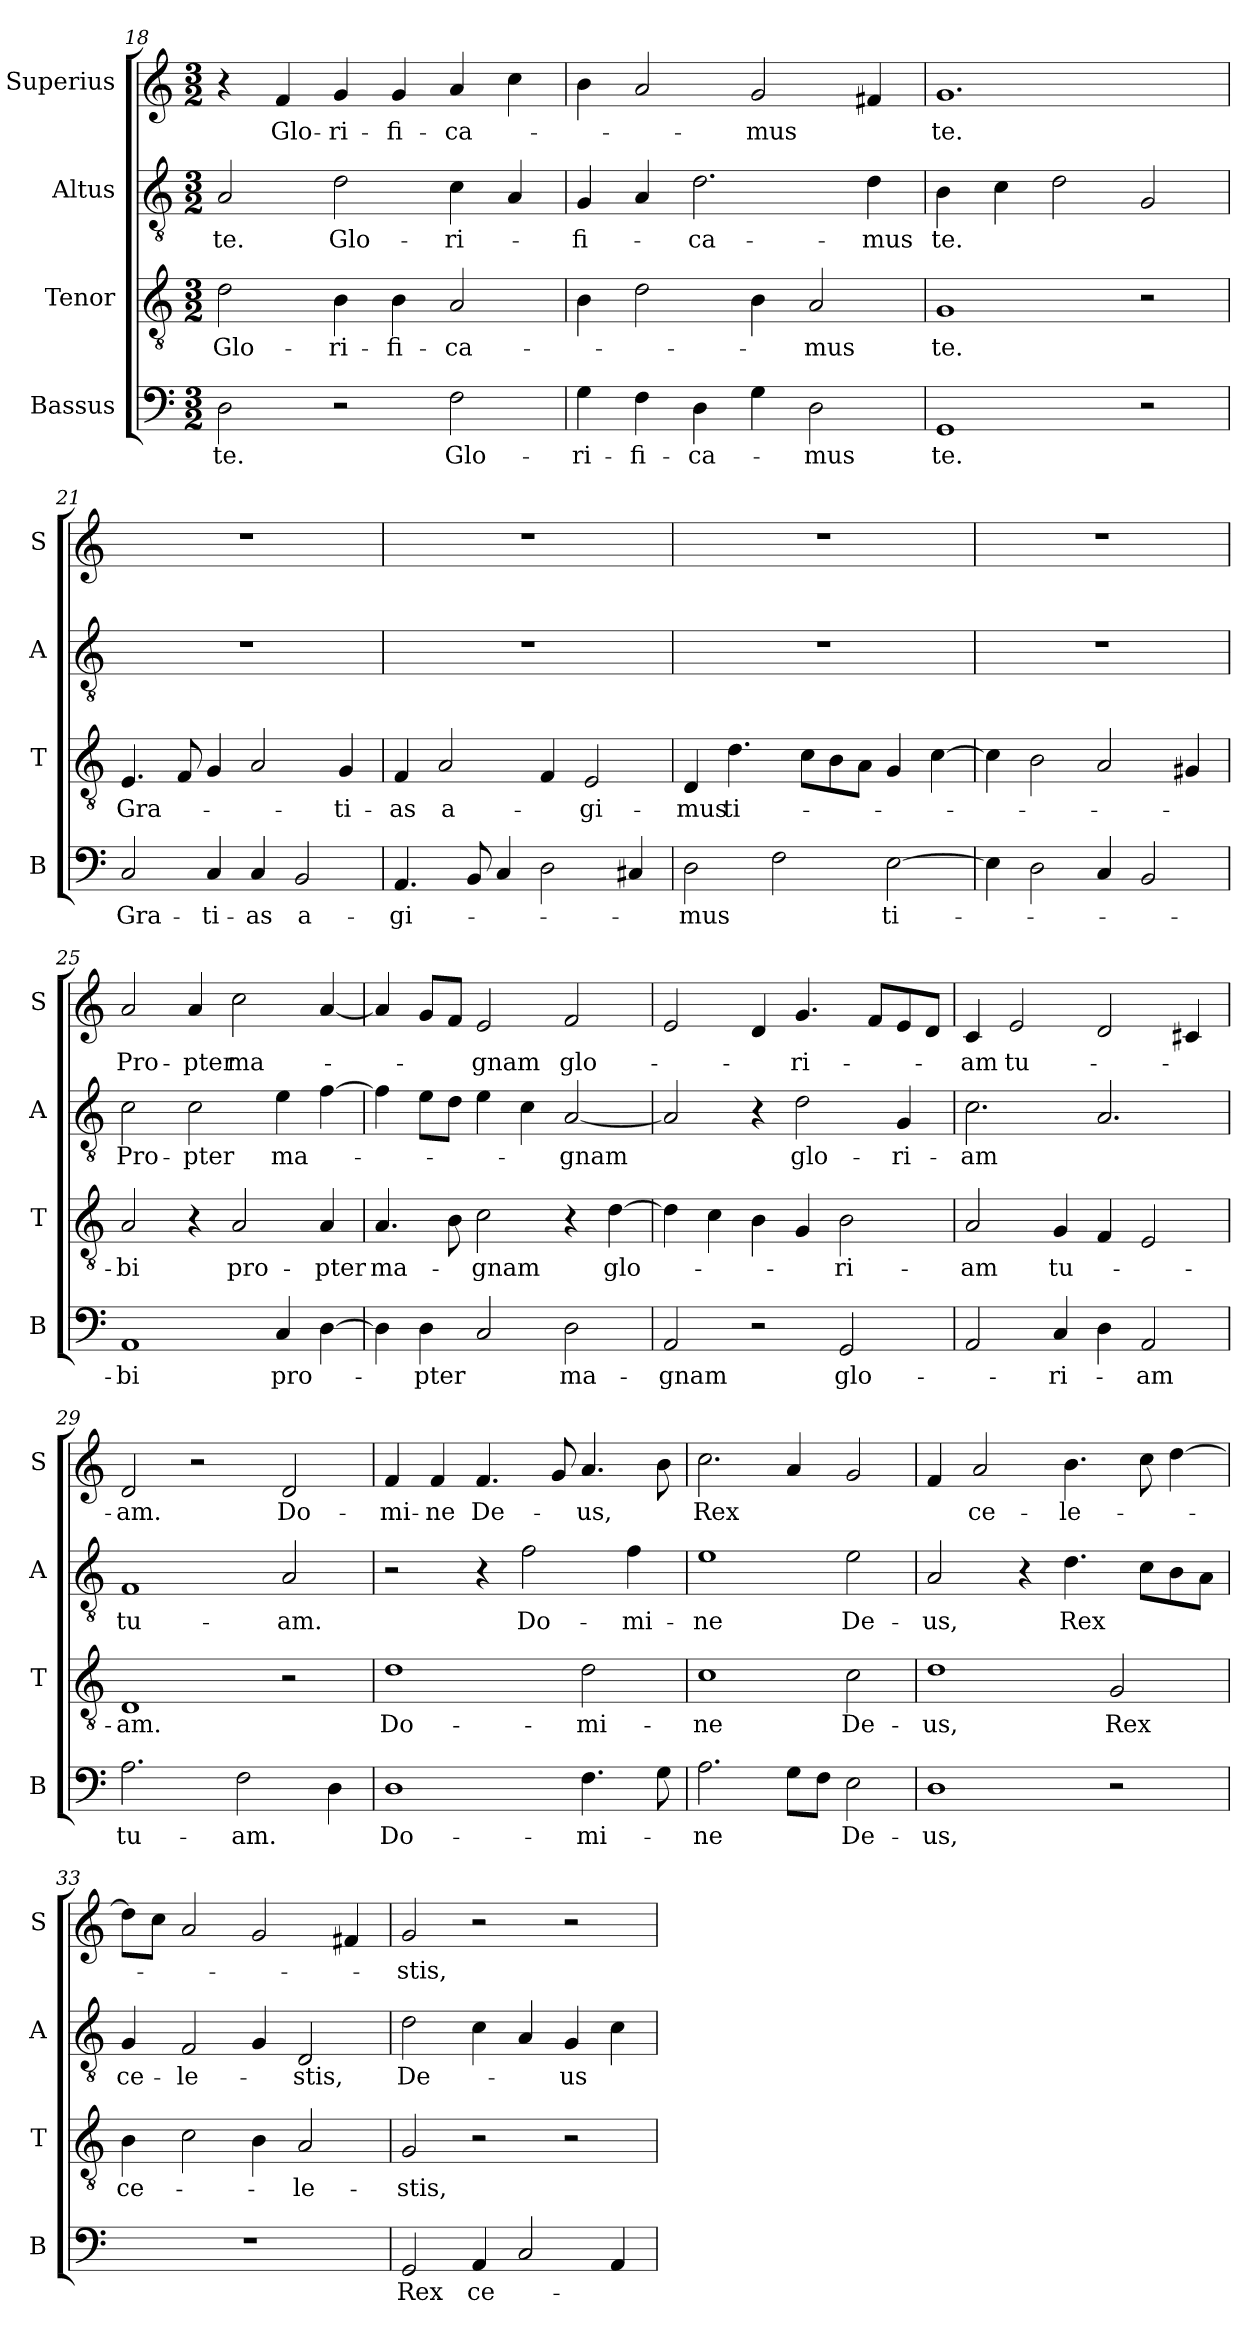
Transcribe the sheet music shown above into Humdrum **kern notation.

**kern	**text	**kern	**text	**kern	**text	**kern	**text
*part4	*part4	*part3	*part3	*part2	*part2	*part1	*part1
*staff4	*staff4	*staff3	*staff3	*staff2	*staff2	*staff1	*staff1
*I"Bassus	*	*I"Tenor	*	*I"Altus	*	*I"Superius	*
*I'B	*	*I'T	*	*I'A	*	*I'S	*
*clefF4	*	*clefGv2	*	*clefGv2	*	*clefG2	*
*k[]	*	*k[]	*	*k[]	*	*k[]	*
*M3/2	*	*M3/2	*	*M3/2	*	*M3/2	*
=18	=18	=18	=18	=18	=18	=18	=18
2D	te.	2d	Glo-	2A	te.	4r	.
.	.	.	.	.	.	4f	Glo-
2r	.	4B	-ri-	2d	Glo-	4g	-ri-
.	.	4B	-fi-	.	.	4g	-fi-
2F	Glo-	2A	-ca-	4c	-ri-	4a	-ca-
.	.	.	.	4A	.	4cc	.
=19	=19	=19	=19	=19	=19	=19	=19
4G	-ri-	4B	.	4G	-fi-	4b	.
4F	-fi-	2d	.	4A	.	2a	.
4D	-ca-	.	.	2.d	-ca-	.	.
4G	.	4B	.	.	.	2g	-mus
2D	-mus	2A	-mus	.	.	.	.
.	.	.	.	4d	-mus	4f#X	.
=20	=20	=20	=20	=20	=20	=20	=20
1GG	te.	1G	te.	4B	te.	1.g	te.
.	.	.	.	4c	.	.	.
.	.	.	.	2d	.	.	.
2r	.	2r	.	2G	.	.	.
=21	=21	=21	=21	=21	=21	=21	=21
2C	Gra-	4.E	Gra-	1.r	.	1.r	.
.	.	8F	.	.	.	.	.
4C	-ti-	4G	.	.	.	.	.
4C	-as	2A	.	.	.	.	.
2BB	a-	.	.	.	.	.	.
.	.	4G	-ti-	.	.	.	.
=22	=22	=22	=22	=22	=22	=22	=22
4.AA	-gi-	4F	-as	1.r	.	1.r	.
.	.	2A	a-	.	.	.	.
8BB	.	.	.	.	.	.	.
4C	.	.	.	.	.	.	.
2D	.	4F	.	.	.	.	.
.	.	2E	-gi-	.	.	.	.
4C#X	.	.	.	.	.	.	.
=23	=23	=23	=23	=23	=23	=23	=23
2D	-mus	4D	-mus	1.r	.	1.r	.
.	.	4.d	ti-	.	.	.	.
2F	.	.	.	.	.	.	.
.	.	8cL	.	.	.	.	.
.	.	8B	.	.	.	.	.
.	.	8AJ	.	.	.	.	.
[2E	ti-	4G	.	.	.	.	.
.	.	[4c	.	.	.	.	.
=24	=24	=24	=24	=24	=24	=24	=24
4E]	.	4c]	.	1.r	.	1.r	.
2D	.	2B	.	.	.	.	.
4C	.	2A	.	.	.	.	.
2BB	.	.	.	.	.	.	.
.	.	4G#X	.	.	.	.	.
=25	=25	=25	=25	=25	=25	=25	=25
1AA	-bi	2A	-bi	2c	Pro-	2a	Pro-
.	.	4r	.	2c	-pter	4a	-pter
.	.	2A	pro-	.	.	2cc	ma-
4C	pro-	.	.	4e	ma-	.	.
[4D	.	4A	-pter	[4f	.	[4a	.
=26	=26	=26	=26	=26	=26	=26	=26
4D]	.	4.A	ma-	4f]	.	4a]	.
4D	-pter	.	.	8eL	.	8gL	.
.	.	8B	.	8dJ	.	8fJ	.
2C	.	2c	-gnam	4e	.	2e	-gnam
.	.	.	.	4c	.	.	.
2D	ma-	4r	.	[2A	-gnam	2f	glo-
.	.	[4d	glo-	.	.	.	.
=27	=27	=27	=27	=27	=27	=27	=27
2AA	-gnam	4d]	.	2A]	.	2e	.
.	.	4c	.	.	.	.	.
2r	.	4B	.	4r	.	4d	.
.	.	4G	.	2d	glo-	4.g	-ri-
!	!LO:LY:i	!	!	!	!	!	!
2GG	glo-	2B	-ri-	.	.	.	.
.	.	.	.	.	.	8fL	.
.	.	.	.	4G	-ri-	8e	.
.	.	.	.	.	.	8dJ	.
=28	=28	=28	=28	=28	=28	=28	=28
2AA	.	2A	-am	2.c	-am	4c	-am
.	.	.	.	.	.	2e	tu-
!	!LO:LY:i	!	!	!	!	!	!
4C	-ri-	4G	tu-	.	.	.	.
4D	.	4F	.	2.A	.	2d	.
!	!LO:LY:i	!	!	!	!	!	!
2AA	-am	2E	.	.	.	.	.
.	.	.	.	.	.	4c#X	.
=29	=29	=29	=29	=29	=29	=29	=29
!	!LO:LY:i	!	!	!	!	!	!
2.A	tu-	1D	-am.	1F	tu-	2d	-am.
.	.	.	.	.	.	2r	.
!	!LO:LY:i	!	!	!	!	!	!
2F	-am.	.	.	.	.	.	.
.	.	2r	.	2A	-am.	2d	Do-
4D	.	.	.	.	.	.	.
=30	=30	=30	=30	=30	=30	=30	=30
1D	Do-	1d	Do-	2r	.	4f	-mi-
.	.	.	.	.	.	4f	-ne
.	.	.	.	4r	.	4.f	De-
.	.	.	.	2f	Do-	.	.
.	.	.	.	.	.	8g	.
4.F	-mi-	2d	-mi-	.	.	4.a	-us,
.	.	.	.	4f	-mi-	.	.
8G	.	.	.	.	.	8b	.
=31	=31	=31	=31	=31	=31	=31	=31
2.A	-ne	1c	-ne	1e	-ne	2.cc	Rex
8GL	.	.	.	.	.	4a	.
8FJ	.	.	.	.	.	.	.
2E	De-	2c	De-	2e	De-	2g	.
=32	=32	=32	=32	=32	=32	=32	=32
1D	-us,	1d	-us,	2A	-us,	4f	.
.	.	.	.	.	.	2a	ce-
.	.	.	.	4r	.	.	.
.	.	.	.	4.d	Rex	4.b	-le-
2r	.	2G	Rex	.	.	.	.
.	.	.	.	8cL	.	8cc	.
.	.	.	.	8B	.	[4dd	.
.	.	.	.	8AJ	.	.	.
=33	=33	=33	=33	=33	=33	=33	=33
1.r	.	4B	ce-	4G	ce-	8ddL]	.
.	.	.	.	.	.	8ccJ	.
.	.	2c	.	2F	-le-	2a	.
.	.	4B	.	4G	.	2g	.
.	.	2A	-le-	2D	-stis,	.	.
.	.	.	.	.	.	4f#X	.
=34	=34	=34	=34	=34	=34	=34	=34
2GG	Rex	2G	-stis,	2d	De-	2g	-stis,
4AA	ce-	2r	.	4c	.	2r	.
2C	.	.	.	4A	.	.	.
.	.	2r	.	4G	-us	2r	.
4AA	.	.	.	4c	.	.	.
=	=	=	=	=	=	=	=
*-	*-	*-	*-	*-	*-	*-	*-
